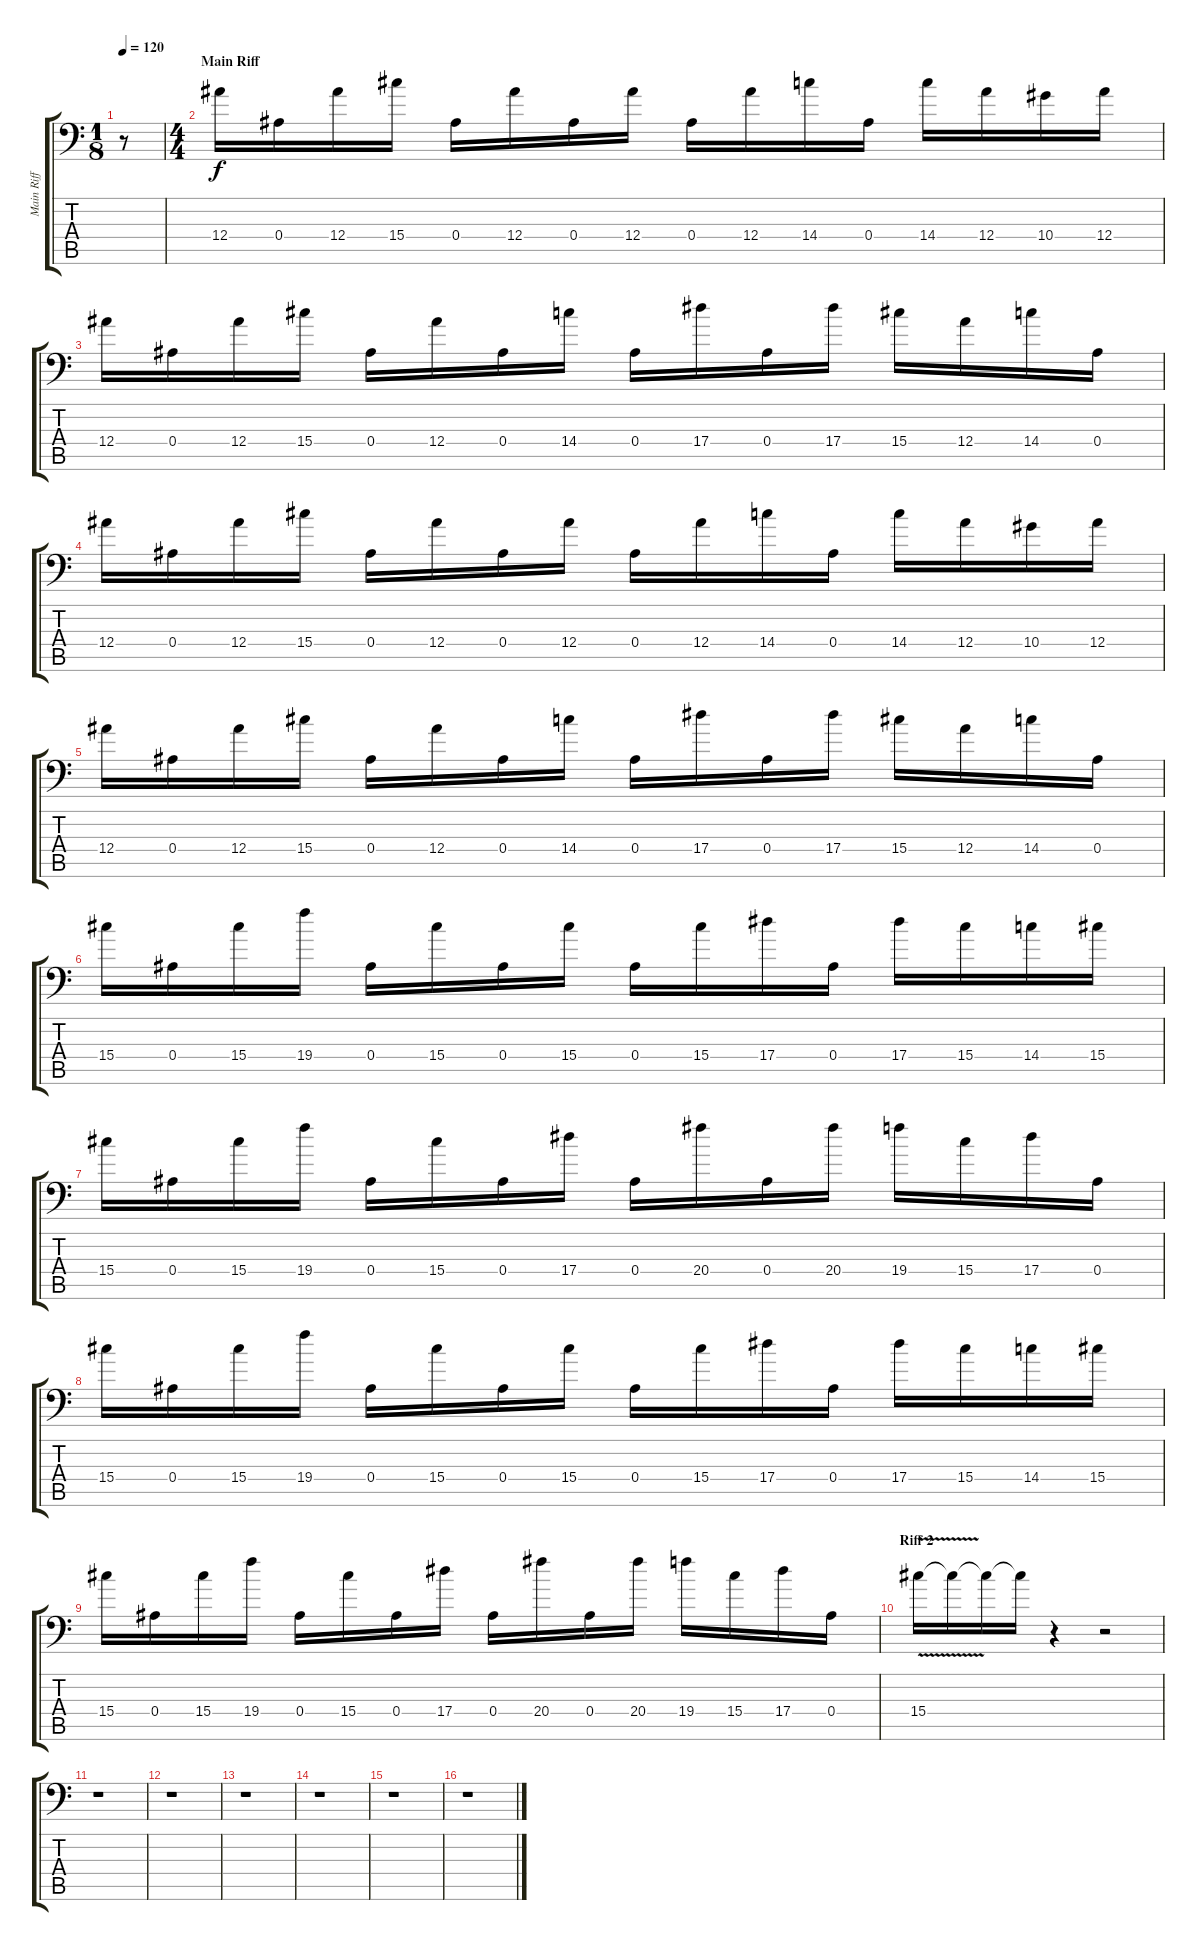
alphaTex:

\track ("Main Riff Harmonics" "Main Riff ") {instrument distortionguitar}
\staff {score tabs}
\tuning (C4 G3 Eb3 Bb2 F2 Bb1) {hide}
\ts (1 8)
\tempo 120
\clef f4
\ks c
r.8{dy f instrument distortionguitar} |
\ts (4 4)
\section ("" "Main Riff")
12.4.16 0.4.16 12.4.16 15.4.16 0.4.16 12.4.16 0.4.16 12.4.16 0.4.16 12.4.16 14.4.16 0.4.16 14.4.16 12.4.16 10.4.16 12.4.16 |
12.4.16 0.4.16 12.4.16 15.4.16 0.4.16 12.4.16 0.4.16 14.4.16 0.4.16 17.4.16 0.4.16 17.4.16 15.4.16 12.4.16 14.4.16 0.4.16 |
12.4.16 0.4.16 12.4.16 15.4.16 0.4.16 12.4.16 0.4.16 12.4.16 0.4.16 12.4.16 14.4.16 0.4.16 14.4.16 12.4.16 10.4.16 12.4.16 |
12.4.16 0.4.16 12.4.16 15.4.16 0.4.16 12.4.16 0.4.16 14.4.16 0.4.16 17.4.16 0.4.16 17.4.16 15.4.16 12.4.16 14.4.16 0.4.16 |
15.4.16 0.4.16 15.4.16 19.4.16 0.4.16 15.4.16 0.4.16 15.4.16 0.4.16 15.4.16 17.4.16 0.4.16 17.4.16 15.4.16 14.4.16 15.4.16 |
15.4.16 0.4.16 15.4.16 19.4.16 0.4.16 15.4.16 0.4.16 17.4.16 0.4.16 20.4.16 0.4.16 20.4.16 19.4.16 15.4.16 17.4.16 0.4.16 |
15.4.16 0.4.16 15.4.16 19.4.16 0.4.16 15.4.16 0.4.16 15.4.16 0.4.16 15.4.16 17.4.16 0.4.16 17.4.16 15.4.16 14.4.16 15.4.16 |
15.4.16 0.4.16 15.4.16 19.4.16 0.4.16 15.4.16 0.4.16 17.4.16 0.4.16 20.4.16 0.4.16 20.4.16 19.4.16 15.4.16 17.4.16 0.4.16 |
\section ("" "Riff 2")
15.4{v}.16 15.4{t}.16 15.4{t}.16 15.4{t}.16 r.4 r.2 |
r.1 |
r.1 |
r.1 |
r.1 |
r.1 |
r.1
